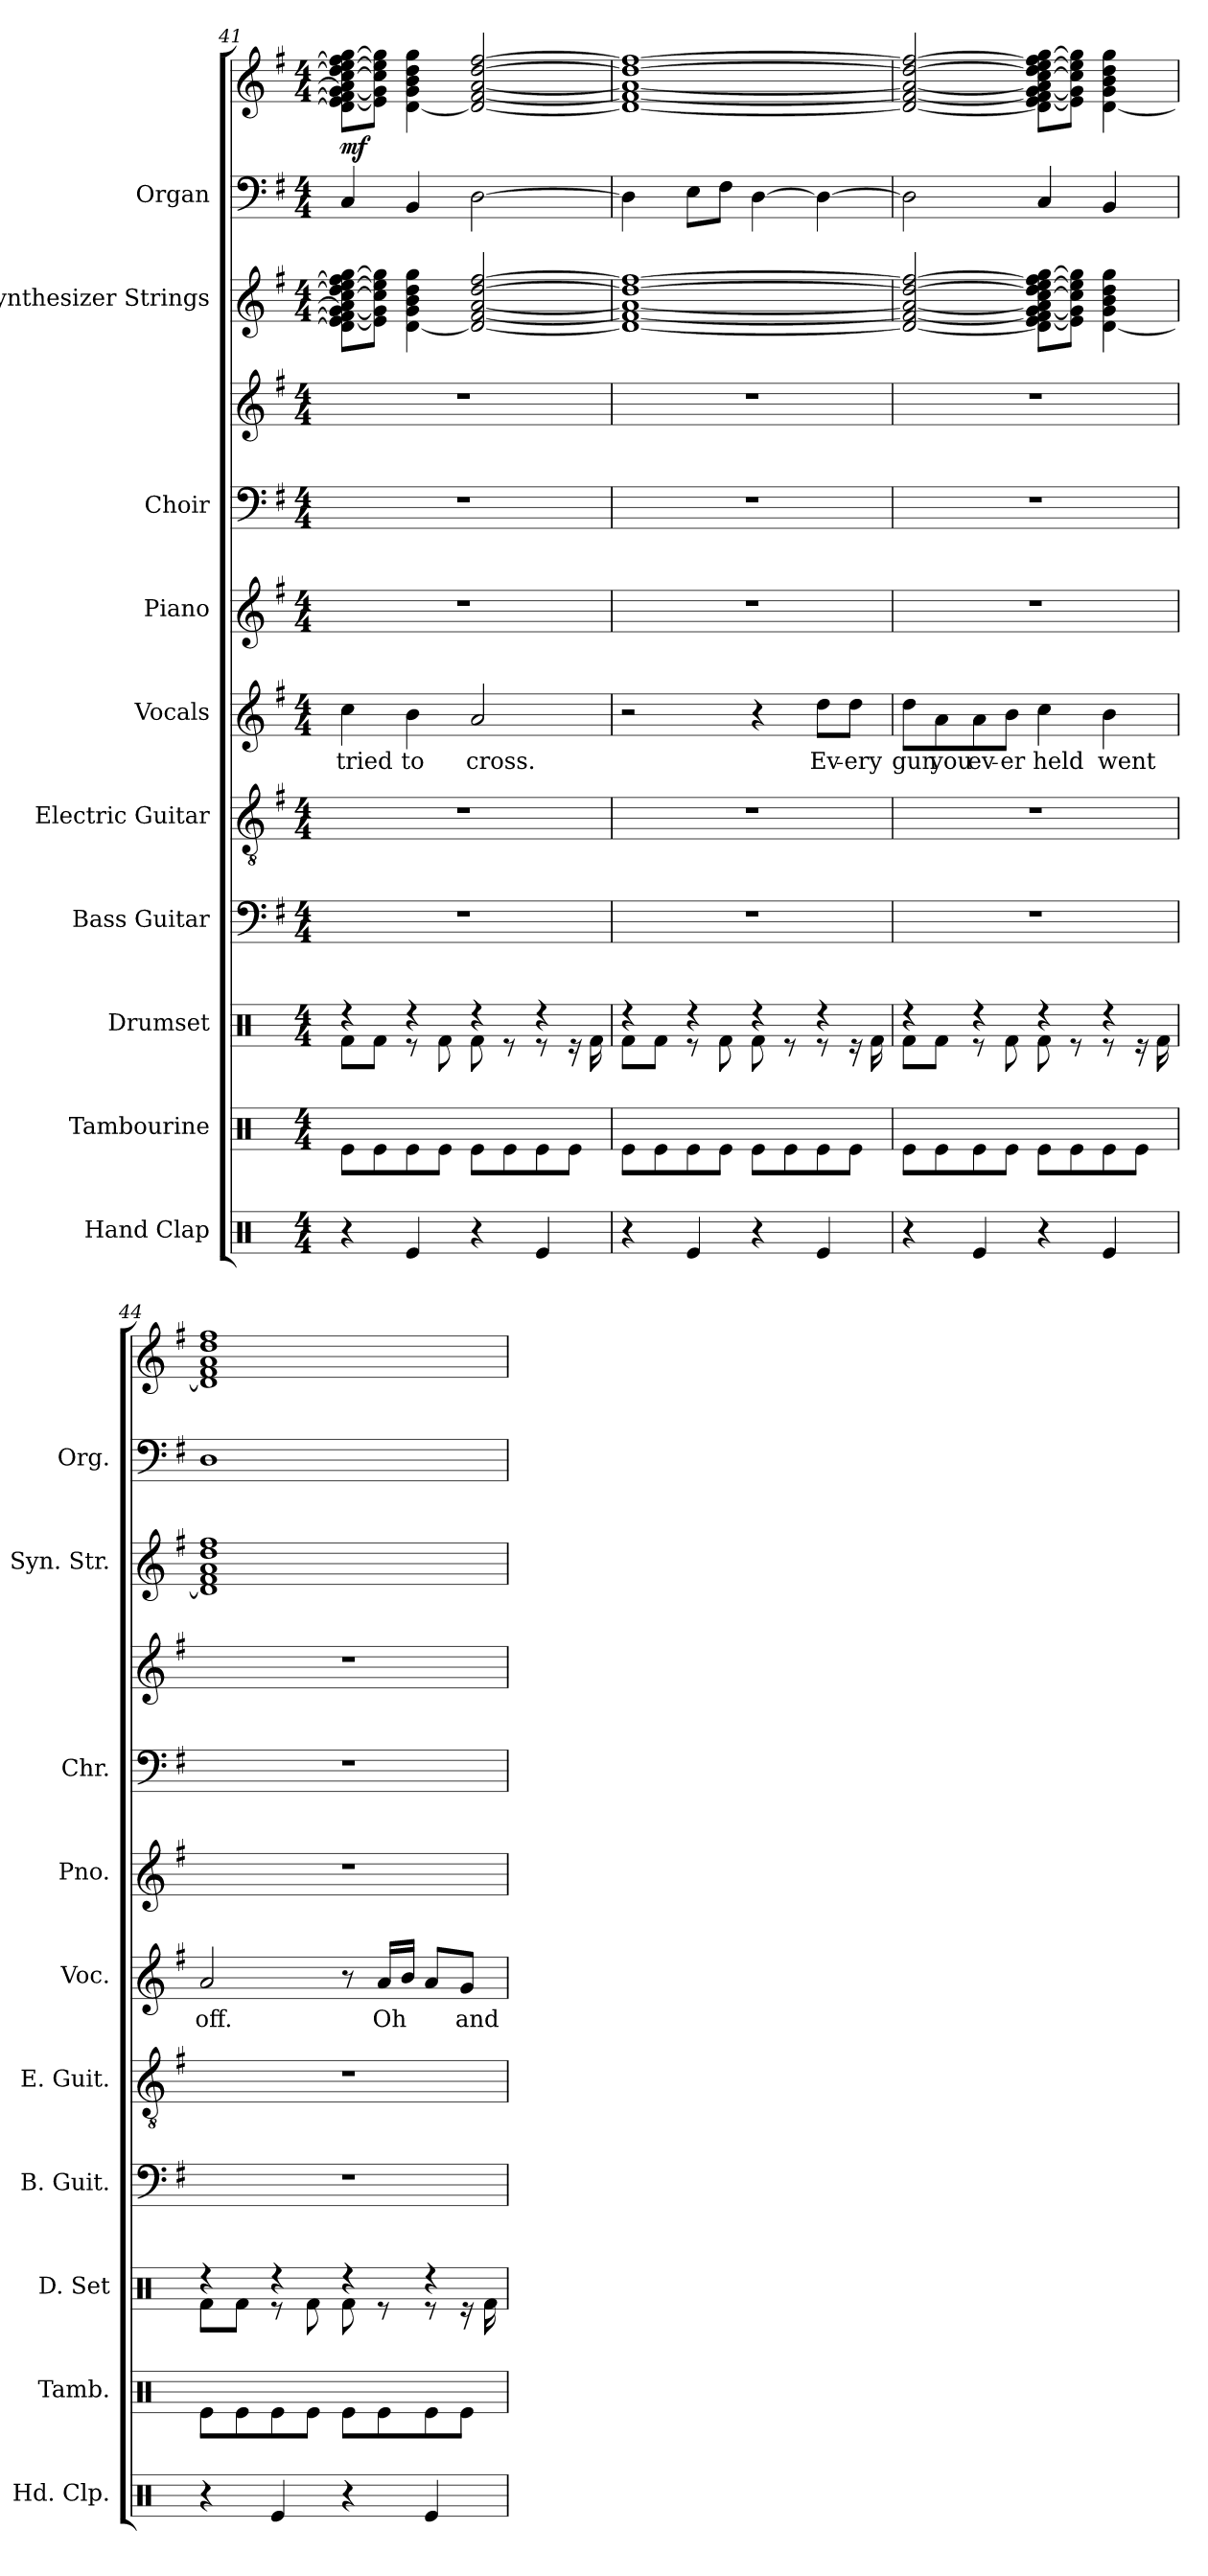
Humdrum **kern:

**kern	**kern	**kern	**kern	**kern	**kern	**text	**kern	**kern	**kern	**kern	**kern	**kern	**dynam
*part10	*part9	*part8	*part7	*part6	*part5	*part5	*part4	*part3	*part3	*part2	*part1	*part1	*part1
*staff12	*staff11	*staff10	*staff9	*staff8	*staff7	*staff7	*staff6	*staff5	*staff4	*staff3	*staff2	*staff1	*staff1/2
*I"Hand Clap	*I"Tambourine	*I"Drumset	*I"Bass Guitar	*I"Electric Guitar	*I"Vocals	*	*I"Piano	*I"Choir	*	*I"Synthesizer Strings	*I"Organ	*	*
*I'Hd. Clp.	*I'Tamb.	*I'D. Set	*I'B. Guit.	*I'E. Guit.	*I'Voc.	*	*I'Pno.	*I'Chr.	*	*I'Syn. Str.	*I'Org.	*	*
*clefX	*clefX	*clefX	*clefF4	*clefGv2	*clefG2	*	*clefG2	*clefF4	*clefG2	*clefG2	*clefF4	*clefG2	*
*	*	*	*ITrd7c12	*	*	*	*	*	*	*	*	*	*
*k[]	*k[]	*k[]	*k[f#]	*k[f#]	*k[f#]	*	*k[f#]	*k[f#]	*k[f#]	*k[f#]	*k[f#]	*k[f#]	*
*M4/4	*M4/4	*M4/4	*M4/4	*M4/4	*M4/4	*	*M4/4	*M4/4	*M4/4	*M4/4	*M4/4	*M4/4	*
=41	=41	=41	=41	=41	=41	=41	=41	=41	=41	=41	=41	=41	=41
*	*	*^	*	*	*	*	*	*	*	*	*	*	*
!	!	!	!	!	!	!	!LO:LY:b	!	!	!	!	!	!	!LO:DY:b
4r	8Re\L	4r	8Rf\L	1r	1r	4cc\	tried	1r	1r	1r	8d\] [8e\ 8f#\] [8g\ 8a\] [8cc\ 8dd\] [8ee\ 8ff#\] [8gg\L	4C/	8d\] [8e\ 8f#\] [8g\ 8a\] [8cc\ 8dd\] [8ee\ 8ff#\] [8gg\L	mf
.	8Re\	.	8Rf\J	.	.	.	.	.	.	.	8e\] 8g\] 8cc\] 8ee\] 8gg\]J	.	8e\] 8g\] 8cc\] 8ee\] 8gg\]J	.
!	!	!	!	!	!	!	!LO:LY:b	!	!	!	!	!	!	!
4Re/	8Re\	4r	8r	.	.	4b\	to	.	.	.	[4d\ 4g\ 4b\ 4dd\ 4gg\	4BB/	[4d\ 4g\ 4b\ 4dd\ 4gg\	.
.	8Re\J	.	8Rf\	.	.	.	.	.	.	.	.	.	.	.
!	!	!	!	!	!	!	!LO:LY:b	!	!	!	!	!	!	!
4r	8Re\L	4r	8Rf\	.	.	2a/	cross.	.	.	.	2d/_ [2f#/ [2a/ [2dd/ [2ff#/	[2D\	2d/_ [2f#/ [2a/ [2dd/ [2ff#/	.
.	8Re\	.	8r	.	.	.	.	.	.	.	.	.	.	.
4Re/	8Re\	4r	8r	.	.	.	.	.	.	.	.	.	.	.
.	8Re\J	.	16r	.	.	.	.	.	.	.	.	.	.	.
.	.	.	16Rf\	.	.	.	.	.	.	.	.	.	.	.
=42	=42	=42	=42	=42	=42	=42	=42	=42	=42	=42	=42	=42	=42	=42
4r	8Re\L	4r	8Rf\L	1r	1r	2r	.	1r	1r	1r	1d_ 1f#_ 1a_ 1dd_ 1ff#_	4D\]	1d_ 1f#_ 1a_ 1dd_ 1ff#_	.
.	8Re\	.	8Rf\J	.	.	.	.	.	.	.	.	.	.	.
4Re/	8Re\	4r	8r	.	.	.	.	.	.	.	.	8E\L	.	.
.	8Re\J	.	8Rf\	.	.	.	.	.	.	.	.	8F#\J	.	.
4r	8Re\L	4r	8Rf\	.	.	4r	.	.	.	.	.	[4D\	.	.
.	8Re\	.	8r	.	.	.	.	.	.	.	.	.	.	.
!	!	!	!	!	!	!	!LO:LY:b	!	!	!	!	!	!	!
4Re/	8Re\	4r	8r	.	.	8dd\L	Ev-	.	.	.	.	4D\_	.	.
!	!	!	!	!	!	!	!LO:LY:b	!	!	!	!	!	!	!
.	8Re\J	.	16r	.	.	8dd\J	-ery	.	.	.	.	.	.	.
.	.	.	16Rf\	.	.	.	.	.	.	.	.	.	.	.
!!LO:PB:g=z
=43	=43	=43	=43	=43	=43	=43	=43	=43	=43	=43	=43	=43	=43	=43
!	!	!	!	!	!	!	!LO:LY:b	!	!	!	!	!	!	!
4r	8Re\L	4r	8Rf\L	1r	1r	8dd\L	gun	1r	1r	1r	2d/_ 2f#/_ 2a/_ 2dd/_ 2ff#/_	2D\]	2d/_ 2f#/_ 2a/_ 2dd/_ 2ff#/_	.
!	!	!	!	!	!	!	!LO:LY:b	!	!	!	!	!	!	!
.	8Re\	.	8Rf\J	.	.	8a\	you	.	.	.	.	.	.	.
!	!	!	!	!	!	!	!LO:LY:b	!	!	!	!	!	!	!
4Re/	8Re\	4r	8r	.	.	8a\	ev-	.	.	.	.	.	.	.
!	!	!	!	!	!	!	!LO:LY:b	!	!	!	!	!	!	!
.	8Re\J	.	8Rf\	.	.	8b\J	-er	.	.	.	.	.	.	.
!	!	!	!	!	!	!	!LO:LY:b	!	!	!	!	!	!	!
4r	8Re\L	4r	8Rf\	.	.	4cc\	held	.	.	.	8d\] [8e\ 8f#\] [8g\ 8a\] [8cc\ 8dd\] [8ee\ 8ff#\] [8gg\L	4C/	8d\] [8e\ 8f#\] [8g\ 8a\] [8cc\ 8dd\] [8ee\ 8ff#\] [8gg\L	.
.	8Re\	.	8r	.	.	.	.	.	.	.	8e\] 8g\] 8cc\] 8ee\] 8gg\]J	.	8e\] 8g\] 8cc\] 8ee\] 8gg\]J	.
!	!	!	!	!	!	!	!LO:LY:b	!	!	!	!	!	!	!
4Re/	8Re\	4r	8r	.	.	4b\	went	.	.	.	[4d\ 4g\ 4b\ 4dd\ 4gg\	4BB/	[4d\ 4g\ 4b\ 4dd\ 4gg\	.
.	8Re\J	.	16r	.	.	.	.	.	.	.	.	.	.	.
.	.	.	16Rf\	.	.	.	.	.	.	.	.	.	.	.
=44	=44	=44	=44	=44	=44	=44	=44	=44	=44	=44	=44	=44	=44	=44
!	!	!	!	!	!	!	!LO:LY:b	!	!	!	!	!	!	!
4r	8Re\L	4r	8Rf\L	1r	1r	2a/	off.	1r	1r	1r	1d] 1f# 1a 1dd 1ff#	1D	1d] 1f# 1a 1dd 1ff#	.
.	8Re\	.	8Rf\J	.	.	.	.	.	.	.	.	.	.	.
4Re/	8Re\	4r	8r	.	.	.	.	.	.	.	.	.	.	.
.	8Re\J	.	8Rf\	.	.	.	.	.	.	.	.	.	.	.
4r	8Re\L	4r	8Rf\	.	.	8r	.	.	.	.	.	.	.	.
!	!	!	!	!	!	!	!LO:LY:b	!	!	!	!	!	!	!
.	8Re\	.	8r	.	.	16a/LL	Oh	.	.	.	.	.	.	.
.	.	.	.	.	.	16b/JJ	.	.	.	.	.	.	.	.
4Re/	8Re\	4r	8r	.	.	8a/L	.	.	.	.	.	.	.	.
!	!	!	!	!	!	!	!LO:LY:b	!	!	!	!	!	!	!
.	8Re\J	.	16r	.	.	8g/J	and	.	.	.	.	.	.	.
.	.	.	16Rf\	.	.	.	.	.	.	.	.	.	.	.
*	*	*v	*v	*	*	*	*	*	*	*	*	*	*	*
=	=	=	=	=	=	=	=	=	=	=	=	=	=
*-	*-	*-	*-	*-	*-	*-	*-	*-	*-	*-	*-	*-	*-
